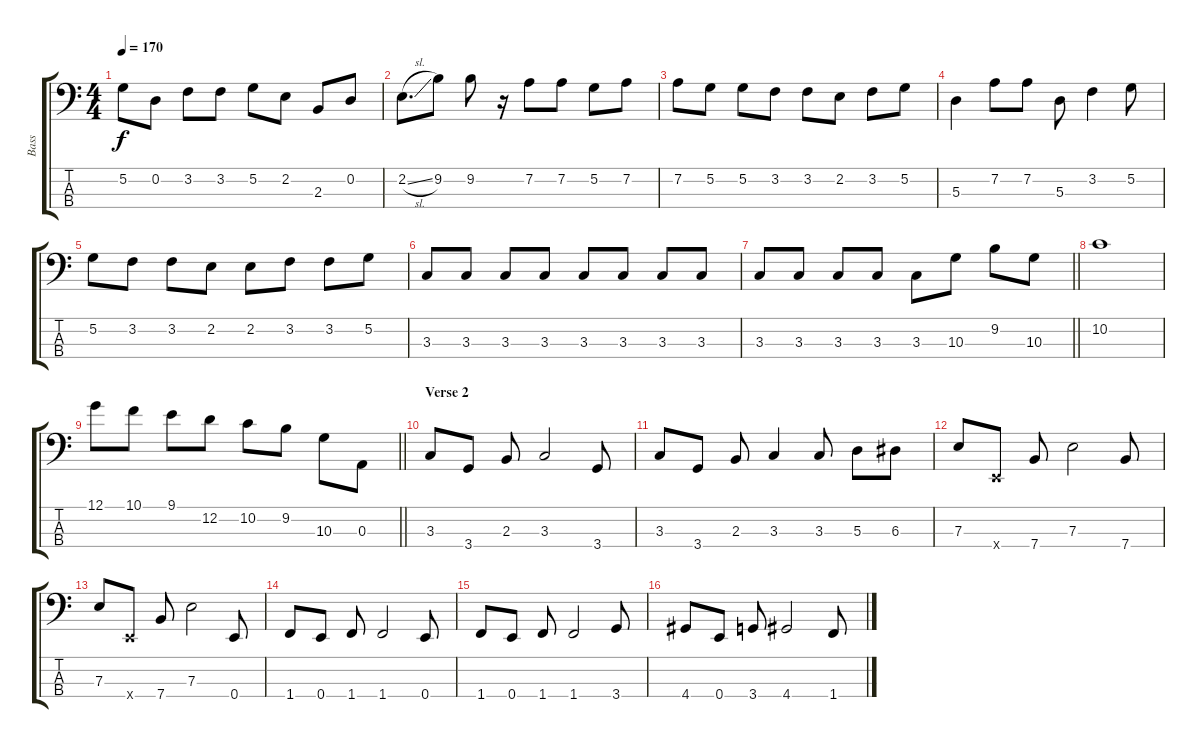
\track ("Bass" "Bass") {instrument slapbass1}
\staff {score tabs}
\tuning (G2 D2 A1 E1) {hide}
\ts (4 4)
\tempo 170
\clef f4
\ks c
5.2{t}.8{dy f} 0.2.8 3.2.8 3.2.8 5.2.8 2.2.8 2.3.8 0.2.8 |
2.2{sl}.8{d} 9.2.8 9.2.8 r.16 7.2.8 7.2.8 5.2.8 7.2.8 |
7.2.8 5.2.8 5.2.8 3.2.8 3.2.8 2.2.8 3.2.8 5.2.8 |
5.3.4 7.2.8 7.2.8 5.3.8 3.2.4 5.2.8 |
5.2.8 3.2.8 3.2.8 2.2.8 2.2.8 3.2.8 3.2.8 5.2.8 |
3.3.8 3.3.8 3.3.8 3.3.8 3.3.8 3.3.8 3.3.8 3.3.8 |
\barLineRight lightlight
3.3.8 3.3.8 3.3.8 3.3.8 3.3.8 10.3.8 9.2.8 10.3.8 |
10.2.1 |
\barLineRight lightlight
12.1.8 10.1.8 9.1.8 12.2.8 10.2.8 9.2.8 10.3.8 0.3.8 |
\section ("" "Verse 2")
3.3.8 3.4.8 2.3.8 3.3.2 3.4.8 |
3.3.8 3.4.8 2.3.8 3.3.4 3.3.8 5.3.8 6.3.8 |
7.3.8 0.4{x}.8 7.4.8 7.3.2 7.4.8 |
7.3.8 0.4{x}.8 7.4.8 7.3.2 0.4.8 |
1.4.8 0.4.8 1.4.8 1.4.2 0.4.8 |
1.4.8 0.4.8 1.4.8 1.4.2 3.4.8 |
4.4.8 0.4.8 3.4.8 4.4.2 1.4.8
